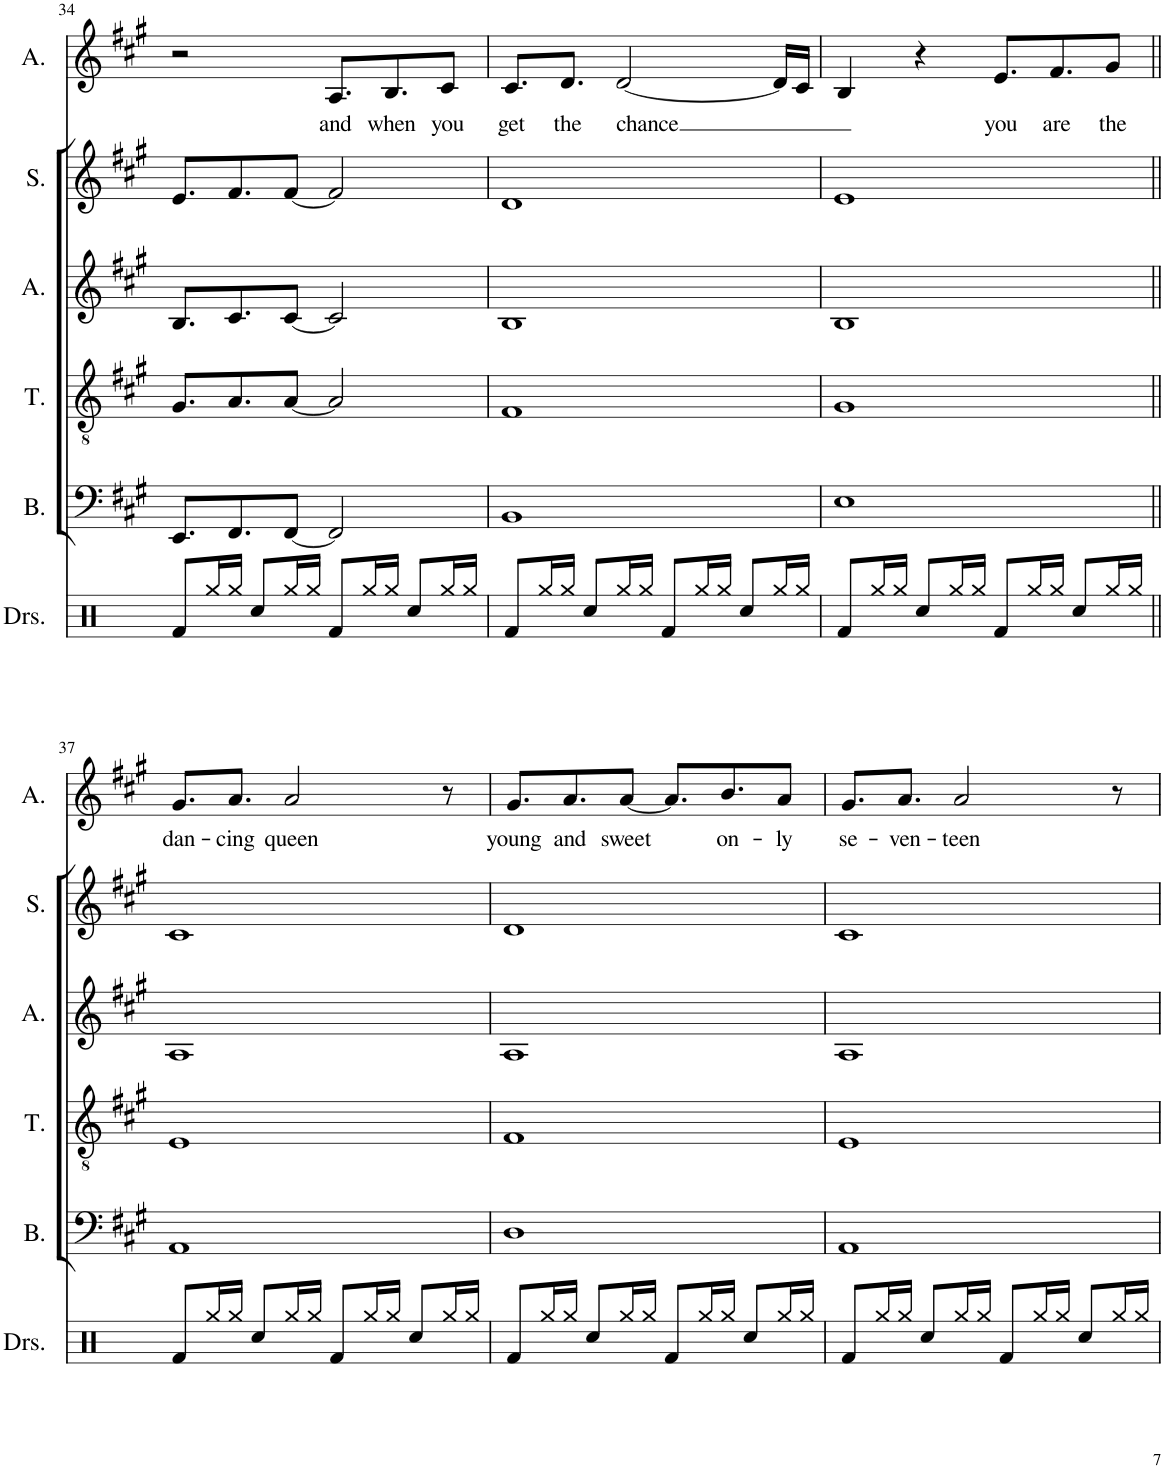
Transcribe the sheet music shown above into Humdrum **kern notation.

**kern	**kern	**kern	**kern	**kern	**kern	**text
*part6	*part5	*part4	*part3	*part2	*part1	*part1
*staff6	*staff5	*staff4	*staff3	*staff2	*staff1	*staff1
*I"Drumset	*I"Bass	*I"Tenor	*I"Alto	*I"Soprano	*I"Alto	*
*I'Drs.	*I'B.	*I'T.	*I'A.	*I'S.	*I'A.	*
!!LO:PB:g=z
*clefX	*clefF4	*clefGv2	*clefG2	*clefG2	*clefG2	*
*k[]	*k[f#c#g#]	*k[f#c#g#]	*k[f#c#g#]	*k[f#c#g#]	*k[f#c#g#]	*
*M4/4	*M4/4	*M4/4	*M4/4	*M4/4	*M4/4	*
=34	=34	=34	=34	=34	=34	=34
8Rf/L	8.EE/L	8.G#/L	8.B/L	8.e/L	2r	.
16Rgg/L	.	.	.	.	.	.
16Rgg/JJ	8.FF#/	8.A/	8.c#/	8.f#/	.	.
8Rcc/L	.	.	.	.	.	.
16Rgg/L	[8FF#/J	[8A/J	[8c#/J	[8f#/J	.	.
16Rgg/JJ	.	.	.	.	.	.
!	!	!	!	!	!	!LO:LY:b
8Rf/L	2FF#/]	2A/]	2c#/]	2f#/]	8.A/L	and
16Rgg/L	.	.	.	.	.	.
!	!	!	!	!	!	!LO:LY:b
16Rgg/JJ	.	.	.	.	8.B/	when
8Rcc/L	.	.	.	.	.	.
!	!	!	!	!	!	!LO:LY:b
16Rgg/L	.	.	.	.	8c#/J	you
16Rgg/JJ	.	.	.	.	.	.
=35	=35	=35	=35	=35	=35	=35
!	!	!	!	!	!	!LO:LY:b
8Rf/L	1BB	1F#	1B	1d	8.c#/L	get
16Rgg/L	.	.	.	.	.	.
!	!	!	!	!	!	!LO:LY:b
16Rgg/JJ	.	.	.	.	8.d/J	the
8Rcc/L	.	.	.	.	.	.
!	!	!	!	!	!	!LO:LY:b
16Rgg/L	.	.	.	.	[2d/	chance
16Rgg/JJ	.	.	.	.	.	.
8Rf/L	.	.	.	.	.	.
16Rgg/L	.	.	.	.	.	.
16Rgg/JJ	.	.	.	.	.	.
8Rcc/L	.	.	.	.	.	.
16Rgg/L	.	.	.	.	16d/LL]	.
16Rgg/JJ	.	.	.	.	16c#/JJ	.
=36	=36	=36	=36	=36	=36	=36
8Rf/L	1E	1G#	1B	1e	4B/	.
16Rgg/L	.	.	.	.	.	.
16Rgg/JJ	.	.	.	.	.	.
8Rcc/L	.	.	.	.	4r	.
16Rgg/L	.	.	.	.	.	.
16Rgg/JJ	.	.	.	.	.	.
!	!	!	!	!	!	!LO:LY:b
8Rf/L	.	.	.	.	8.e/L	you
16Rgg/L	.	.	.	.	.	.
!	!	!	!	!	!	!LO:LY:b
16Rgg/JJ	.	.	.	.	8.f#/	are
8Rcc/L	.	.	.	.	.	.
!	!	!	!	!	!	!LO:LY:b
16Rgg/L	.	.	.	.	8g#/J	the
16Rgg/JJ	.	.	.	.	.	.
!!LO:LB:g=z
=37||	=37||	=37||	=37||	=37||	=37||	=37||
!	!	!	!	!	!	!LO:LY:b
8Rf/L	1AA	1E	1A	1c#	8.g#/L	dan-
16Rgg/L	.	.	.	.	.	.
!	!	!	!	!	!	!LO:LY:b
16Rgg/JJ	.	.	.	.	8.a/J	-cing
8Rcc/L	.	.	.	.	.	.
!	!	!	!	!	!	!LO:LY:b
16Rgg/L	.	.	.	.	2a/	queen
16Rgg/JJ	.	.	.	.	.	.
8Rf/L	.	.	.	.	.	.
16Rgg/L	.	.	.	.	.	.
16Rgg/JJ	.	.	.	.	.	.
8Rcc/L	.	.	.	.	.	.
16Rgg/L	.	.	.	.	8r	.
16Rgg/JJ	.	.	.	.	.	.
=38	=38	=38	=38	=38	=38	=38
!	!	!	!	!	!	!LO:LY:b
8Rf/L	1D	1F#	1A	1d	8.g#/L	young
16Rgg/L	.	.	.	.	.	.
!	!	!	!	!	!	!LO:LY:b
16Rgg/JJ	.	.	.	.	8.a/	and
8Rcc/L	.	.	.	.	.	.
!	!	!	!	!	!	!LO:LY:b
16Rgg/L	.	.	.	.	[8a/J	sweet
16Rgg/JJ	.	.	.	.	.	.
8Rf/L	.	.	.	.	8.a/L]	.
16Rgg/L	.	.	.	.	.	.
!	!	!	!	!	!	!LO:LY:b
16Rgg/JJ	.	.	.	.	8.b/	on-
8Rcc/L	.	.	.	.	.	.
!	!	!	!	!	!	!LO:LY:b
16Rgg/L	.	.	.	.	8a/J	-ly
16Rgg/JJ	.	.	.	.	.	.
=39	=39	=39	=39	=39	=39	=39
!	!	!	!	!	!	!LO:LY:b
8Rf/L	1AA	1E	1A	1c#	8.g#/L	se-
16Rgg/L	.	.	.	.	.	.
!	!	!	!	!	!	!LO:LY:b
16Rgg/JJ	.	.	.	.	8.a/J	-ven-
8Rcc/L	.	.	.	.	.	.
!	!	!	!	!	!	!LO:LY:b
16Rgg/L	.	.	.	.	2a/	-teen
16Rgg/JJ	.	.	.	.	.	.
8Rf/L	.	.	.	.	.	.
16Rgg/L	.	.	.	.	.	.
16Rgg/JJ	.	.	.	.	.	.
8Rcc/L	.	.	.	.	.	.
16Rgg/L	.	.	.	.	8r	.
16Rgg/JJ	.	.	.	.	.	.
=	=	=	=	=	=	=
*-	*-	*-	*-	*-	*-	*-
